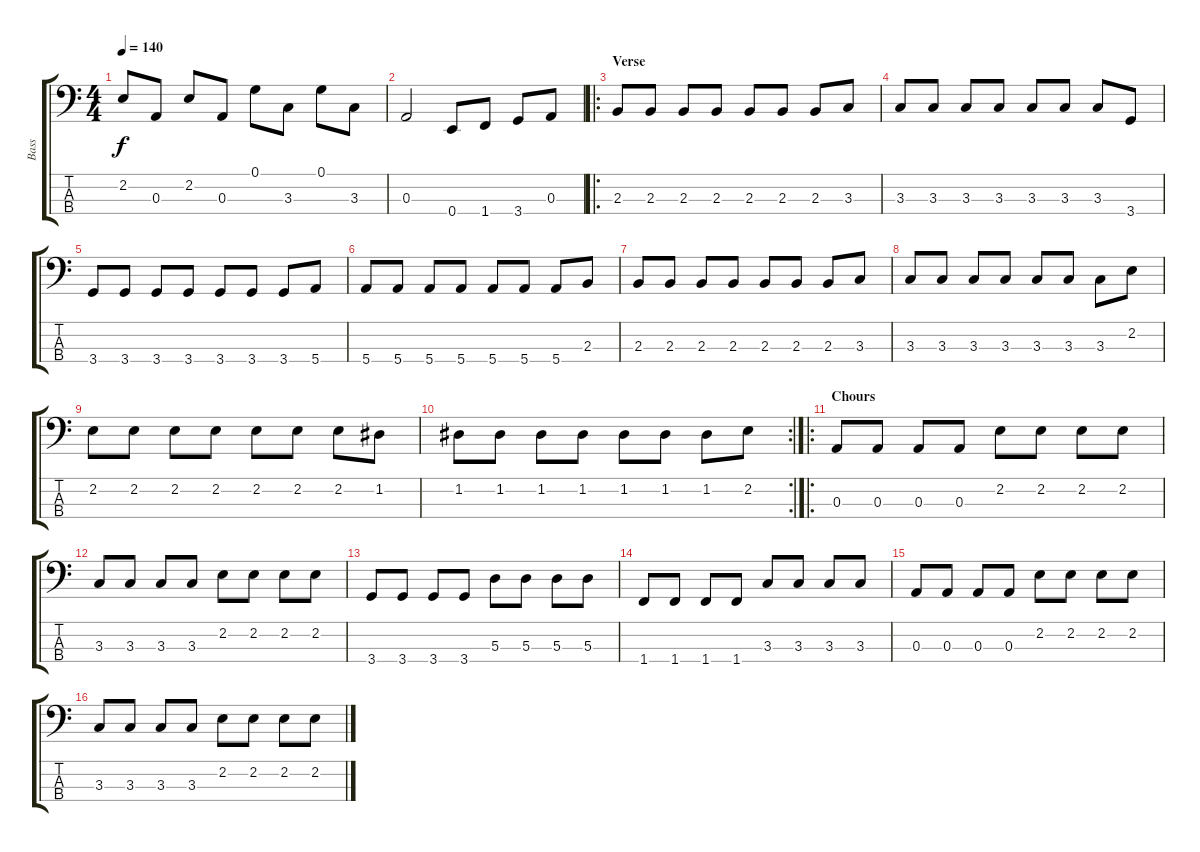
\track ("Bass" "Bass") {instrument electricbasspick}
\staff {score tabs}
\tuning (G2 D2 A1 E1) {hide}
\ts (4 4)
\tempo 140
\clef f4
\ks c
2.2.8{dy f} 0.3.8 2.2.8 0.3.8 0.1.8 3.3.8 0.1.8 3.3.8 |
0.3.2 0.4.8 1.4.8 3.4.8 0.3.8 |
\ro
\section ("" "Verse")
2.3.8 2.3.8 2.3.8 2.3.8 2.3.8 2.3.8 2.3.8 3.3.8 |
3.3.8 3.3.8 3.3.8 3.3.8 3.3.8 3.3.8 3.3.8 3.4.8 |
3.4.8 3.4.8 3.4.8 3.4.8 3.4.8 3.4.8 3.4.8 5.4.8 |
5.4.8 5.4.8 5.4.8 5.4.8 5.4.8 5.4.8 5.4.8 2.3.8 |
2.3.8 2.3.8 2.3.8 2.3.8 2.3.8 2.3.8 2.3.8 3.3.8 |
3.3.8 3.3.8 3.3.8 3.3.8 3.3.8 3.3.8 3.3.8 2.2.8 |
2.2.8 2.2.8 2.2.8 2.2.8 2.2.8 2.2.8 2.2.8 1.2.8 |
\rc 2
1.2.8 1.2.8 1.2.8 1.2.8 1.2.8 1.2.8 1.2.8 2.2.8 |
\ro
\section ("" "Chours")
0.3.8 0.3.8 0.3.8 0.3.8 2.2.8 2.2.8 2.2.8 2.2.8 |
3.3.8 3.3.8 3.3.8 3.3.8 2.2.8 2.2.8 2.2.8 2.2.8 |
3.4.8 3.4.8 3.4.8 3.4.8 5.3.8 5.3.8 5.3.8 5.3.8 |
1.4.8 1.4.8 1.4.8 1.4.8 3.3.8 3.3.8 3.3.8 3.3.8 |
0.3.8 0.3.8 0.3.8 0.3.8 2.2.8 2.2.8 2.2.8 2.2.8 |
3.3.8 3.3.8 3.3.8 3.3.8 2.2.8 2.2.8 2.2.8 2.2.8
